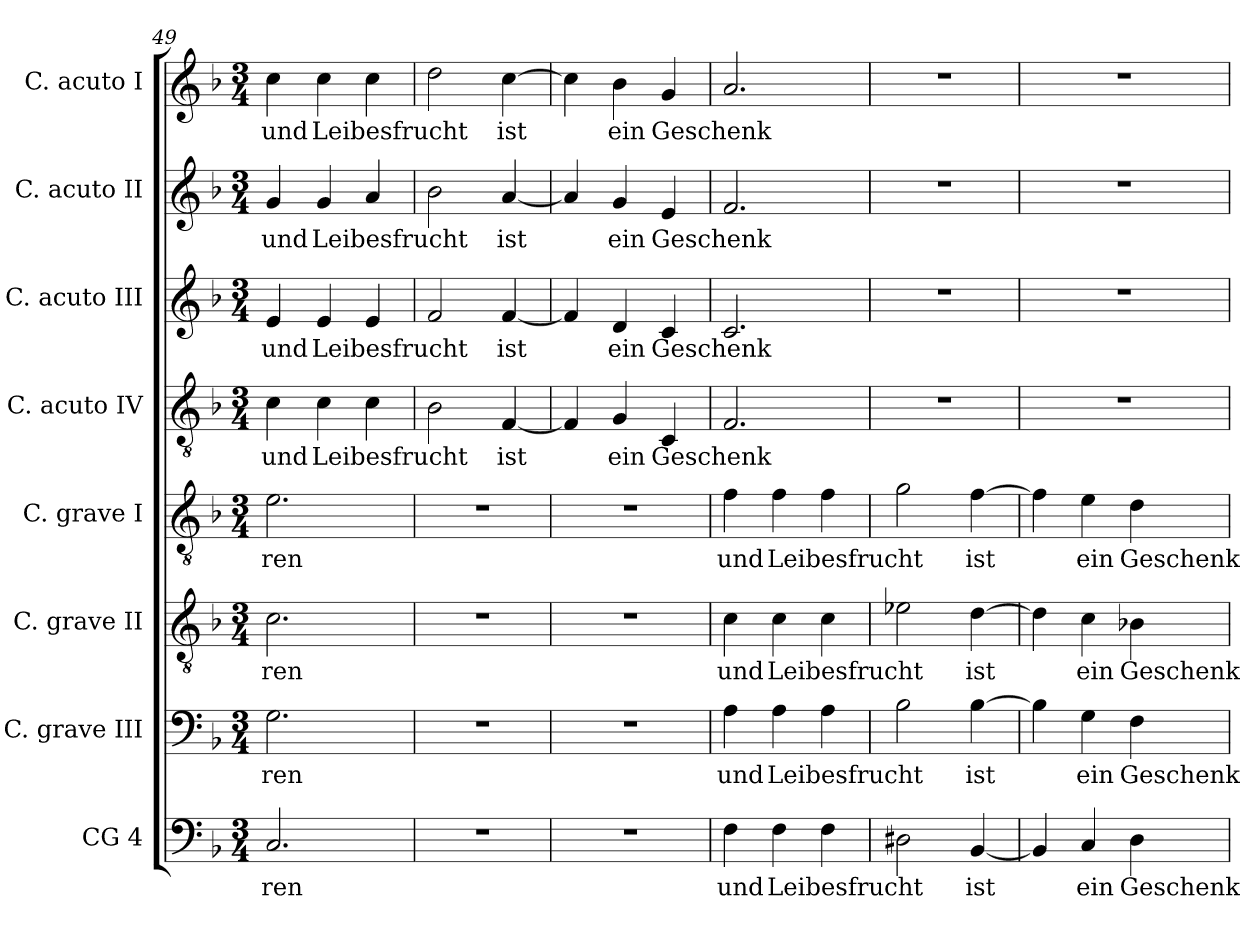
**kern	**text	**kern	**text	**kern	**text	**kern	**text	**kern	**text	**kern	**text	**kern	**text	**kern	**text
*part8	*part8	*part7	*part7	*part6	*part6	*part5	*part5	*part4	*part4	*part3	*part3	*part2	*part2	*part1	*part1
*staff8	*staff8	*staff7	*staff7	*staff6	*staff6	*staff5	*staff5	*staff4	*staff4	*staff3	*staff3	*staff2	*staff2	*staff1	*staff1
*I"CG 4	*	*I"C. grave III	*	*I"C. grave II	*	*I"C. grave I	*	*I"C. acuto IV	*	*I"C. acuto III	*	*I"C. acuto II	*	*I"C. acuto I	*
*I'CG 4	*	*I'CG 3	*	*I'CG 2	*	*I'CG 1	*	*I'CA 4	*	*I'CA 3	*	*I'CA 2	*	*I'CA 1	*
*clefF4	*	*clefF4	*	*clefGv2	*	*clefGv2	*	*clefGv2	*	*clefG2	*	*clefG2	*	*clefG2	*
*ITrd-3c-5	*	*ITrd-3c-5	*	*	*	*ITrd-3c-5	*	*ITrd-3c-5	*	*ITrd-3c-5	*	*ITrd-3c-5	*	*ITrd-3c-5	*
*k[b-e-]	*	*k[b-e-]	*	*k[b-]	*	*k[b-e-]	*	*k[b-e-]	*	*k[b-e-]	*	*k[b-e-]	*	*k[b-e-]	*
*B-:	*	*B-:	*	*F:	*	*B-:	*	*B-:	*	*B-:	*	*B-:	*	*B-:	*
*M3/4	*	*M3/4	*	*M3/4	*	*M3/4	*	*M3/4	*	*M3/4	*	*M3/4	*	*M3/4	*
=49	=49	=49	=49	=49	=49	=49	=49	=49	=49	=49	=49	=49	=49	=49	=49
!	!LO:LY:b:cj	!	!LO:LY:b:cj	!	!LO:LY:b:cj	!	!LO:LY:b:cj	!	!LO:LY:b:cj	!	!LO:LY:b:cj	!	!LO:LY:b:cj	!	!LO:LY:b:cj
2.F/	ren	2.c\	ren	2.c\	-ren	2.a\	ren	4f\	und	4a/	und	4cc/	und	4ff\	und
!	!	!	!	!	!	!	!	!	!LO:LY:b	!	!LO:LY:b	!	!LO:LY:b	!	!LO:LY:b
.	.	.	.	.	.	.	.	4f\	Leibesfrucht	4a/	Leibesfrucht	4cc/	Leibesfrucht	4ff\	Leibesfrucht
.	.	.	.	.	.	.	.	4f\	.	4a/	.	4dd/	.	4ff\	.
=50	=50	=50	=50	=50	=50	=50	=50	=50	=50	=50	=50	=50	=50	=50	=50
!LO:N:vis=1	!	!LO:N:vis=1	!	!LO:N:vis=1	!	!LO:N:vis=1	!	!	!	!	!	!	!	!	!
2.r	.	2.r	.	2.r	.	2.r	.	2e-\	.	2b-/	.	2ee-\	.	2gg\	.
!	!	!	!	!	!	!	!	!	!LO:LY:b	!	!LO:LY:b	!	!LO:LY:b	!	!LO:LY:b
.	.	.	.	.	.	.	.	[<4B-/	ist	[<4b-/	ist	[<4dd/	ist	[>4ff\	ist
=51	=51	=51	=51	=51	=51	=51	=51	=51	=51	=51	=51	=51	=51	=51	=51
!LO:N:vis=1	!	!LO:N:vis=1	!	!LO:N:vis=1	!	!LO:N:vis=1	!	!	!	!	!	!	!	!	!
2.r	.	2.r	.	2.r	.	2.r	.	4B-/]	.	4b-/]	.	4dd/]	.	4ff\]	.
!	!	!	!	!	!	!	!	!	!LO:LY:b:cj	!	!LO:LY:b:cj	!	!LO:LY:b:cj	!	!LO:LY:b:cj
.	.	.	.	.	.	.	.	4c/	ein	4g/	ein	4cc/	ein	4ee-\	ein
!	!	!	!	!	!	!	!	!	!LO:LY:b	!	!LO:LY:b	!	!LO:LY:b	!	!LO:LY:b
.	.	.	.	.	.	.	.	4F/	Geschenk	4f/	Geschenk	4a/	Geschenk	4cc/	Geschenk
=52	=52	=52	=52	=52	=52	=52	=52	=52	=52	=52	=52	=52	=52	=52	=52
!	!LO:LY:b:cj	!	!LO:LY:b:cj	!	!LO:LY:b:cj	!	!LO:LY:b:cj	!	!	!	!	!	!	!	!
4B-\	und	4d\	und	4c\	und	4b-\	und	2.B-/	.	2.f/	.	2.b-/	.	2.dd/	.
!	!LO:LY:b	!	!LO:LY:b	!	!LO:LY:b	!	!LO:LY:b	!	!	!	!	!	!	!	!
4B-\	Leibesfrucht	4d\	Leibesfrucht	4c\	Leibesfrucht	4b-\	Leibesfrucht	.	.	.	.	.	.	.	.
4B-\	.	4d\	.	4c\	.	4b-\	.	.	.	.	.	.	.	.	.
=53	=53	=53	=53	=53	=53	=53	=53	=53	=53	=53	=53	=53	=53	=53	=53
!	!	!	!	!	!	!	!	!LO:N:vis=1	!	!LO:N:vis=1	!	!LO:N:vis=1	!	!LO:N:vis=1	!
2G#X\	.	2e-\	.	2e-X\	.	2cc\	.	2.r	.	2.r	.	2.r	.	2.r	.
!	!LO:LY:b	!	!LO:LY:b	!	!LO:LY:b	!	!LO:LY:b	!	!	!	!	!	!	!	!
[<4E-/	ist	[>4e-\	ist	[>4d\	ist	[>4b-\	ist	.	.	.	.	.	.	.	.
=54	=54	=54	=54	=54	=54	=54	=54	=54	=54	=54	=54	=54	=54	=54	=54
!	!	!	!	!	!	!	!	!LO:N:vis=1	!	!LO:N:vis=1	!	!LO:N:vis=1	!	!LO:N:vis=1	!
4E-/]	.	4e-\]	.	4d\]	.	4b-\]	.	2.r	.	2.r	.	2.r	.	2.r	.
!	!LO:LY:b:cj	!	!LO:LY:b:cj	!	!LO:LY:b:cj	!	!LO:LY:b:cj	!	!	!	!	!	!	!	!
4F/	ein	4c\	ein	4c\	ein	4a\	ein	.	.	.	.	.	.	.	.
!	!LO:LY:b	!	!LO:LY:b	!	!LO:LY:b	!	!LO:LY:b	!	!	!	!	!	!	!	!
4G\	Geschenk	4B-\	Geschenk	4B-X\	Geschenk	4g\	Geschenk	.	.	.	.	.	.	.	.
=	=	=	=	=	=	=	=	=	=	=	=	=	=	=	=
*-	*-	*-	*-	*-	*-	*-	*-	*-	*-	*-	*-	*-	*-	*-	*-
